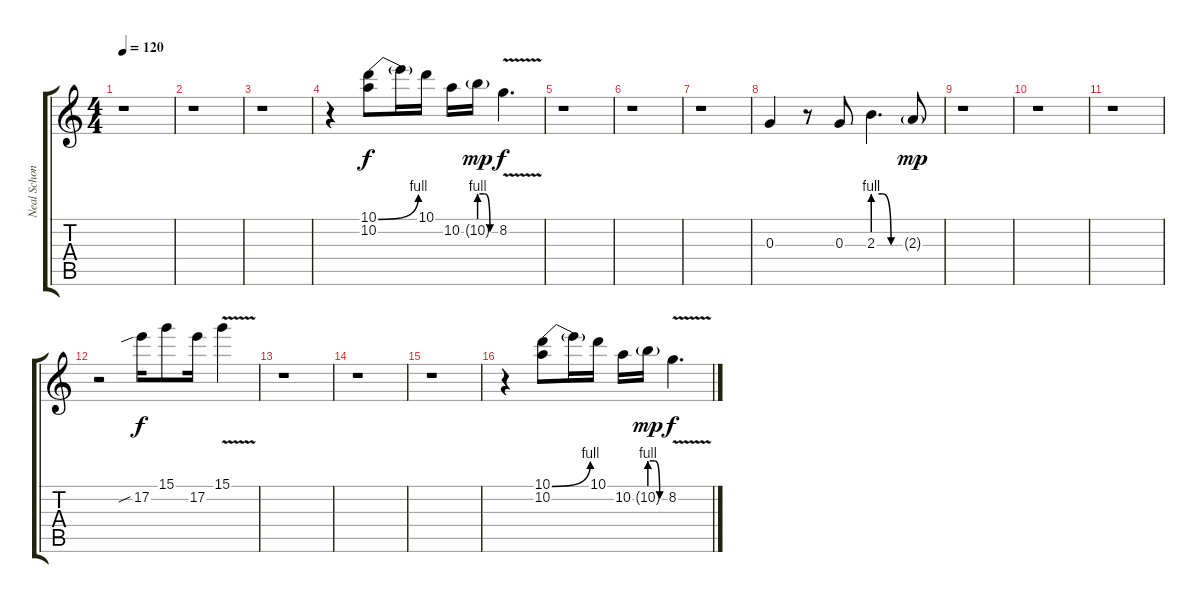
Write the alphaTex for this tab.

\track ("Neal Schon" "Neal Schon") {instrument distortionguitar}
\staff {score tabs}
\tuning (E4 B3 G3 D3 A2 E2) {hide}
\ts (4 4)
\tempo 120
\clef g2
\ks c
r.1{dy f} |
r.1 |
r.1 |
r.4{volume 13 balance 12 instrument overdrivenguitar} (10.1{be (bend 0 0 60 4)} 10.2).8 10.1{t}.16 10.1.16 10.2.16 10.2{be (custom 0 4 20 4 40 0 60 0) g}.16{dy mp} 8.2{v}.4{d dy f} |
r.1 |
r.1 |
r.1 |
0.3.4 r.8 0.3.8 2.3{be (custom 0 4 20 4 40 0 60 0)}.4{d} 2.3{g}.8{dy mp} |
r.1 |
r.1 |
r.1 |
r.2 17.2{sib}.16{dy f} 15.1.8 17.2.16 15.1{v}.4 |
r.1 |
r.1 |
r.1 |
r.4{volume 13 balance 12 instrument overdrivenguitar} (10.1{be (bend 0 0 60 4)} 10.2).8 10.1{t}.16 10.1.16 10.2.16 10.2{be (custom 0 4 20 4 40 0 60 0) g}.16{dy mp} 8.2{v}.4{d dy f}
